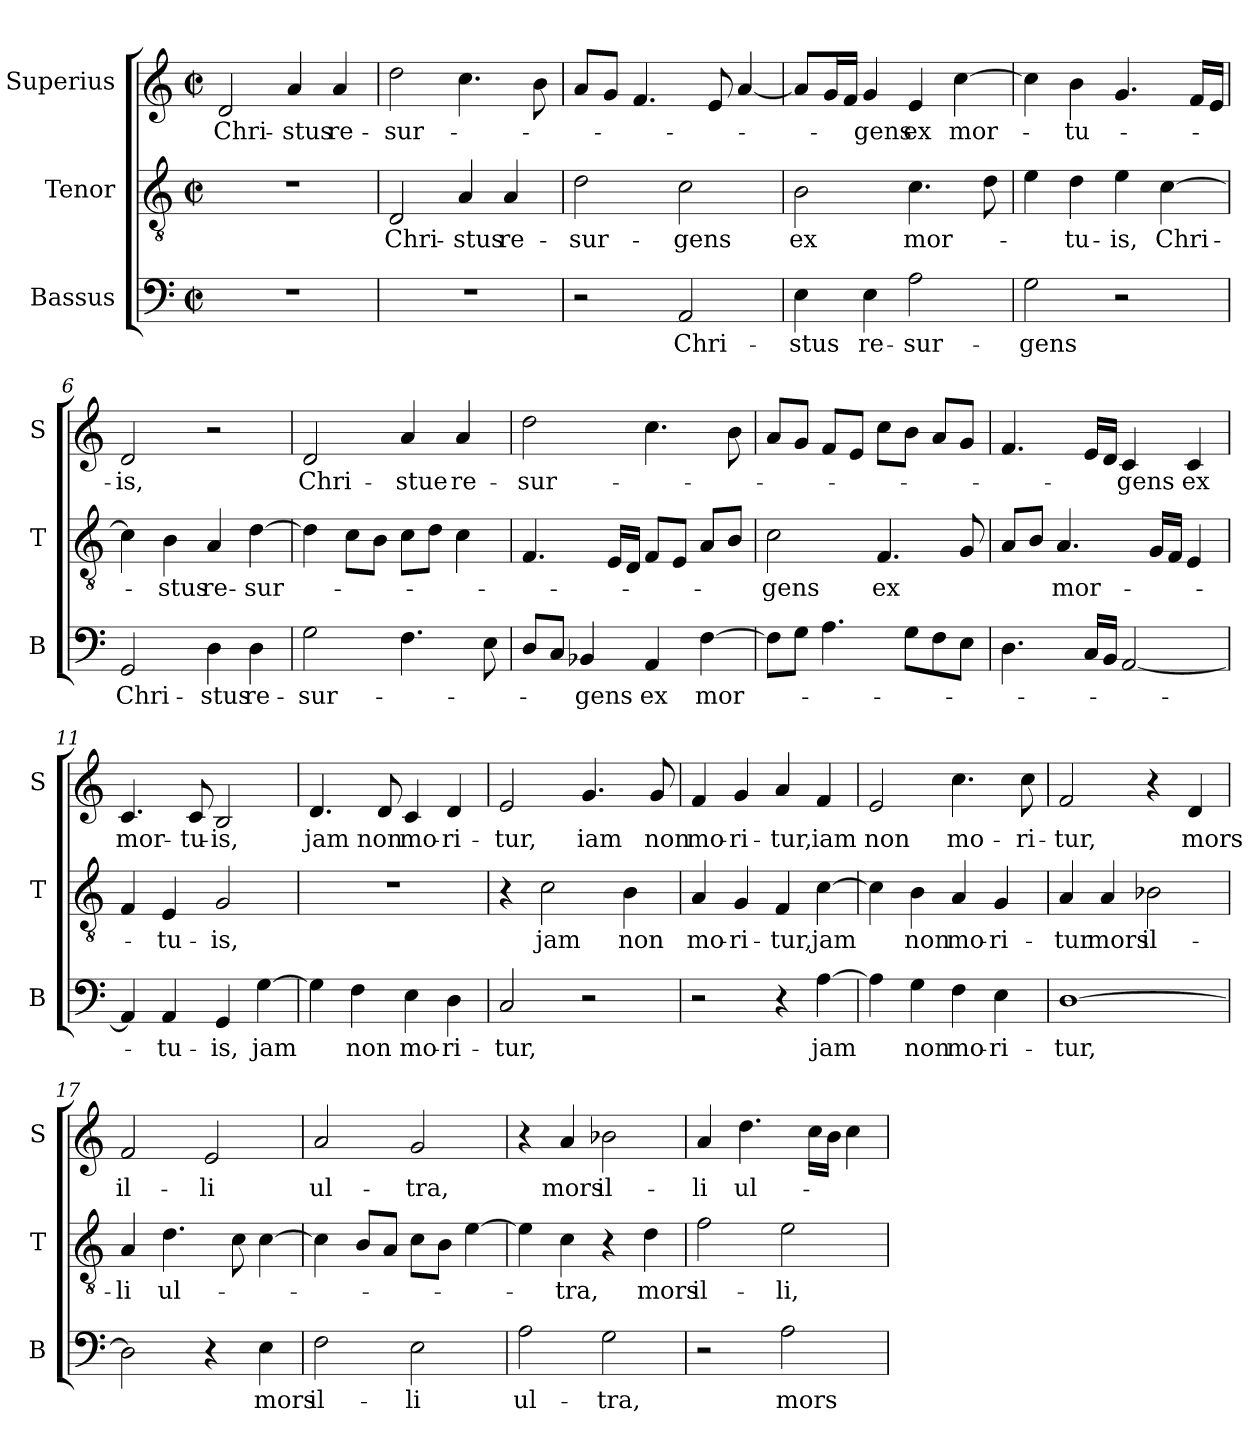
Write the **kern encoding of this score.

**kern	**text	**kern	**text	**kern	**text
*part3	*part3	*part2	*part2	*part1	*part1
*staff3	*staff3	*staff2	*staff2	*staff1	*staff1
*I"Bassus	*	*I"Tenor	*	*I"Superius	*
*I'B	*	*I'T	*	*I'S	*
*clefF4	*	*clefGv2	*	*clefG2	*
*k[]	*	*k[]	*	*k[]	*
*C:	*	*C:	*	*C:	*
*M2/2	*	*M2/2	*	*M2/2	*
*met(c|)	*	*met(c|)	*	*met(c|)	*
=1	=1	=1	=1	=1	=1
!	!	!	!	!	!LO:LY:b
1r	.	1r	.	2d/	Chri-
!	!	!	!	!	!LO:LY:b
.	.	.	.	4a/	-stus
!	!	!	!	!	!LO:LY:b
.	.	.	.	4a/	re-
=2	=2	=2	=2	=2	=2
!	!	!	!LO:LY:b	!	!LO:LY:b
1r	.	2D/	Chri-	2dd\	-sur-
!	!	!	!LO:LY:b	!	!
.	.	4A/	-stus	4.cc\	.
!	!	!	!LO:LY:b	!	!
.	.	4A/	re-	.	.
.	.	.	.	8b\	.
=3	=3	=3	=3	=3	=3
!	!	!	!LO:LY:b	!	!
2r	.	2d\	-sur-	8a/L	.
.	.	.	.	8g/J	.
.	.	.	.	4.f/	.
!	!LO:LY:b	!	!LO:LY:b	!	!
2AA/	Chri-	2c\	-gens	.	.
.	.	.	.	8e/	.
.	.	.	.	[4a/	.
=4	=4	=4	=4	=4	=4
!	!LO:LY:b	!	!LO:LY:b	!	!
4E\	-stus	2B\	ex	8a/L]	.
.	.	.	.	16g/L	.
.	.	.	.	16f/JJ	.
!	!LO:LY:b	!	!	!	!LO:LY:b
4E\	re-	.	.	4g/	-gens
!	!LO:LY:b	!	!LO:LY:b	!	!LO:LY:b
2A\	-sur-	4.c\	mor-	4e/	ex
!	!	!	!	!	!LO:LY:b
.	.	.	.	[4cc\	mor-
.	.	8d\	.	.	.
=5	=5	=5	=5	=5	=5
!	!LO:LY:b	!	!	!	!
2G\	-gens	4e\	.	4cc\]	.
!	!	!	!LO:LY:b	!	!LO:LY:b
.	.	4d\	-tu-	4b\	-tu-
!	!	!	!LO:LY:b	!	!
2r	.	4e\	-is,	4.g/	.
!	!	!	!LO:LY:b	!	!
.	.	[4c\	Chri-	.	.
.	.	.	.	16f/LL	.
.	.	.	.	16e/JJ	.
!!LO:LB:g=z
=6	=6	=6	=6	=6	=6
!	!LO:LY:b	!	!	!	!LO:LY:b
2GG/	Chri-	4c\]	.	2d/	-is,
!	!	!	!LO:LY:b	!	!
.	.	4B\	-stus	.	.
!	!LO:LY:b	!	!LO:LY:b	!	!
4D\	-stus	4A/	re-	2r	.
!	!LO:LY:b	!	!LO:LY:b	!	!
4D\	re-	[4d\	-sur-	.	.
=7	=7	=7	=7	=7	=7
!	!LO:LY:b	!	!	!	!LO:LY:b
2G\	-sur-	4d\]	.	2d/	Chri-
.	.	8c\L	.	.	.
.	.	8B\J	.	.	.
!	!	!	!	!	!LO:LY:b
4.F\	.	8c\L	.	4a/	-stue
.	.	8d\J	.	.	.
!	!	!	!	!	!LO:LY:b
.	.	4c\	.	4a/	re-
8E\	.	.	.	.	.
=8	=8	=8	=8	=8	=8
!	!	!	!	!	!LO:LY:b
8D/L	.	4.F/	.	2dd\	-sur-
8C/J	.	.	.	.	.
!	!LO:LY:b	!	!	!	!
4BB-X/	-gens	.	.	.	.
.	.	16E/LL	.	.	.
.	.	16D/JJ	.	.	.
!	!LO:LY:b	!	!	!	!
4AA/	ex	8F/L	.	4.cc\	.
.	.	8E/J	.	.	.
!	!LO:LY:b	!	!	!	!
[4F\	mor-	8A/L	.	.	.
.	.	8B/J	.	8b\	.
=9	=9	=9	=9	=9	=9
!	!	!	!LO:LY:b	!	!
8F\L]	.	2c\	-gens	8a/L	.
8G\J	.	.	.	8g/J	.
4.A\	.	.	.	8f/L	.
.	.	.	.	8e/J	.
!	!	!	!LO:LY:b	!	!
.	.	4.F/	ex	8cc\L	.
8G\L	.	.	.	8b\J	.
8F\	.	.	.	8a/L	.
8E\J	.	8G/	.	8g/J	.
=10	=10	=10	=10	=10	=10
4.D\	.	8A/L	.	4.f/	.
.	.	8B/J	.	.	.
!	!	!	!LO:LY:b	!	!
.	.	4.A/	mor-	.	.
16C/LL	.	.	.	16e/LL	.
16BB/JJ	.	.	.	16d/JJ	.
!	!	!	!	!	!LO:LY:b
[2AA/	.	.	.	4c/	-gens
.	.	16G/LL	.	.	.
.	.	16F/JJ	.	.	.
!	!	!	!	!	!LO:LY:b
.	.	4E/	.	4c/	ex
!!LO:LB:g=z
=11	=11	=11	=11	=11	=11
!	!	!	!	!	!LO:LY:b
4AA/]	.	4F/	.	4.c/	mor-
!	!LO:LY:b	!	!LO:LY:b	!	!
4AA/	-tu-	4E/	-tu-	.	.
!	!	!	!	!	!LO:LY:b
.	.	.	.	8c/	-tu-
!	!LO:LY:b	!	!LO:LY:b	!	!LO:LY:b
4GG/	-is,	2G/	-is,	2B/	-is,
!	!LO:LY:b	!	!	!	!
[4G\	jam	.	.	.	.
=12	=12	=12	=12	=12	=12
!	!	!	!	!	!LO:LY:b
4G\]	.	1r	.	4.d/	jam
!	!LO:LY:b	!	!	!	!
4F\	non	.	.	.	.
!	!	!	!	!	!LO:LY:b
.	.	.	.	8d/	non
!	!LO:LY:b	!	!	!	!LO:LY:b
4E\	mo-	.	.	4c/	mo-
!	!LO:LY:b	!	!	!	!LO:LY:b
4D\	-ri-	.	.	4d/	-ri-
=13	=13	=13	=13	=13	=13
!	!LO:LY:b	!	!	!	!LO:LY:b
2C/	-tur,	4r	.	2e/	-tur,
!	!	!	!LO:LY:b	!	!
.	.	2c\	jam	.	.
!	!	!	!	!	!LO:LY:b
2r	.	.	.	4.g/	iam
!	!	!	!LO:LY:b	!	!
.	.	4B\	non	.	.
!	!	!	!	!	!LO:LY:b
.	.	.	.	8g/	non
=14	=14	=14	=14	=14	=14
!	!	!	!LO:LY:b	!	!LO:LY:b
2r	.	4A/	mo-	4f/	mo-
!	!	!	!LO:LY:b	!	!LO:LY:b
.	.	4G/	-ri-	4g/	-ri-
!	!	!	!LO:LY:b	!	!LO:LY:b
4r	.	4F/	-tur,	4a/	-tur,
!	!LO:LY:b	!	!LO:LY:b	!	!LO:LY:b
[4A\	jam	[4c\	jam	4f/	iam
=15	=15	=15	=15	=15	=15
!	!	!	!	!	!LO:LY:b
4A\]	.	4c\]	.	2e/	non
!	!LO:LY:b	!	!LO:LY:b	!	!
4G\	non	4B\	non	.	.
!	!LO:LY:b	!	!LO:LY:b	!	!LO:LY:b
4F\	mo-	4A/	mo-	4.cc\	mo-
!	!LO:LY:b	!	!LO:LY:b	!	!
4E\	-ri-	4G/	-ri-	.	.
!	!	!	!	!	!LO:LY:b
.	.	.	.	8cc\	-ri-
=16	=16	=16	=16	=16	=16
!	!LO:LY:b	!	!LO:LY:b	!	!LO:LY:b
[1D	-tur,	4A/	-tur	2f/	-tur,
!	!	!	!LO:LY:b	!	!
.	.	4A/	mors	.	.
!	!	!	!LO:LY:b	!	!
.	.	2B-X\	il-	4r	.
!	!	!	!	!	!LO:LY:b
.	.	.	.	4d/	mors
!!LO:PB:g=z
=17	=17	=17	=17	=17	=17
!	!	!	!LO:LY:b	!	!LO:LY:b
2D\]	.	4A/	-li	2f/	il-
!	!	!	!LO:LY:b	!	!
.	.	4.d\	ul-	.	.
!	!	!	!	!	!LO:LY:b
4r	.	.	.	2e/	-li
.	.	8c\	.	.	.
!	!LO:LY:b	!	!	!	!
4E\	mors	[4c\	.	.	.
=18	=18	=18	=18	=18	=18
!	!LO:LY:b	!	!	!	!LO:LY:b
2F\	il-	4c\]	.	2a/	ul-
.	.	8B/L	.	.	.
.	.	8A/J	.	.	.
!	!LO:LY:b	!	!	!	!LO:LY:b
2E\	-li	8c\L	.	2g/	-tra,
.	.	8B\J	.	.	.
.	.	[4e\	.	.	.
=19	=19	=19	=19	=19	=19
!	!LO:LY:b	!	!	!	!
2A\	ul-	4e\]	.	4r	.
!	!	!	!LO:LY:b	!	!LO:LY:b
.	.	4c\	-tra,	4a/	mors
!	!LO:LY:b	!	!	!	!LO:LY:b
2G\	-tra,	4r	.	2b-X\	il-
!	!	!	!LO:LY:b	!	!
.	.	4d\	mors	.	.
=20	=20	=20	=20	=20	=20
!	!	!	!LO:LY:b	!	!LO:LY:b
2r	.	2f\	il-	4a/	-li
!	!	!	!	!	!LO:LY:b
.	.	.	.	4.dd\	ul-
!	!LO:LY:b	!	!LO:LY:b	!	!
2A\	mors	2e\	-li,	.	.
.	.	.	.	16cc\LL	.
.	.	.	.	16b\JJ	.
.	.	.	.	4cc\	.
=	=	=	=	=	=
*-	*-	*-	*-	*-	*-
